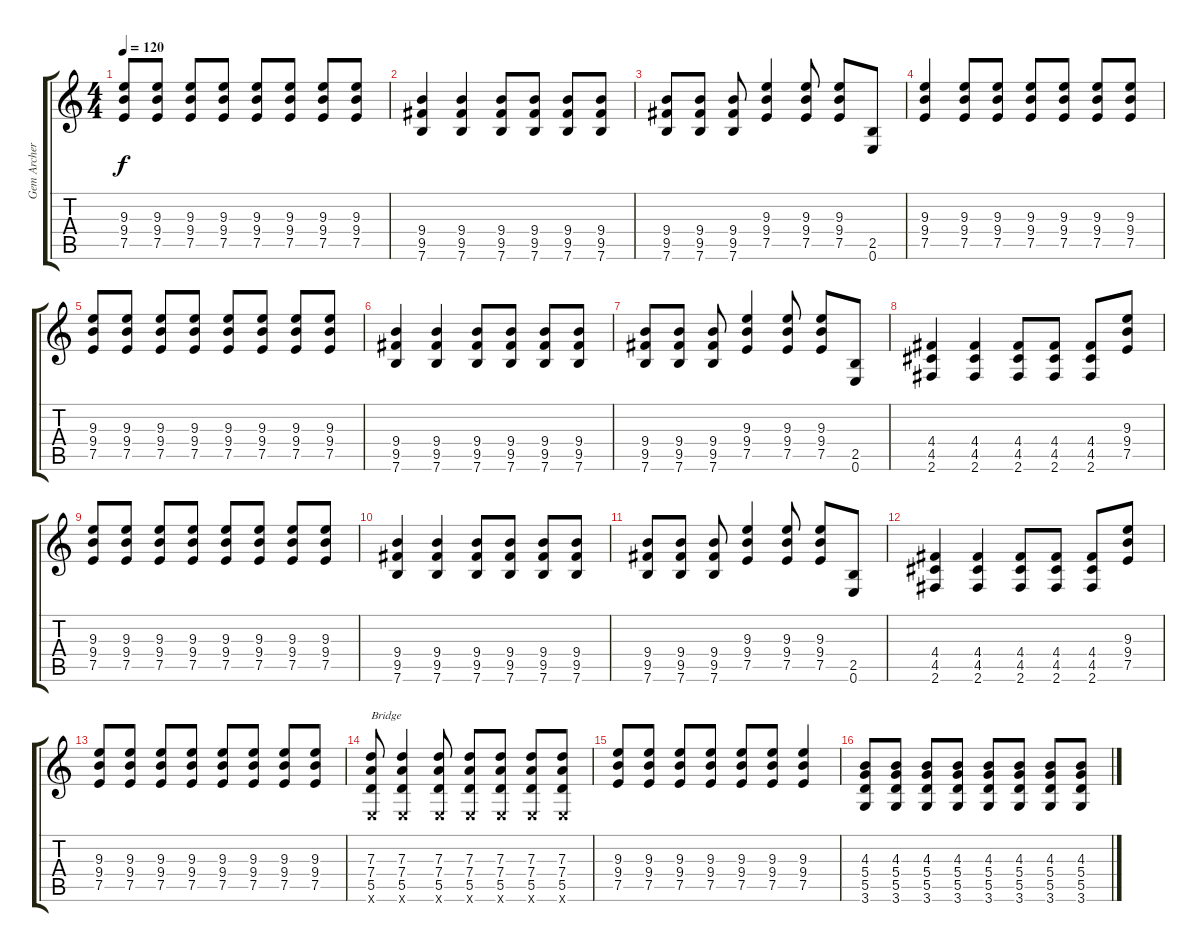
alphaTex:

\track ("Gem Archer - Rythm Guitar" "Gem Archer") {instrument distortionguitar}
\staff {score tabs}
\tuning (E4 B3 G3 D3 A2 E2) {hide}
\ts (4 4)
\tempo 120
\clef g2
\ks c
(9.3 9.4 7.5).8{dy f} (9.3 9.4 7.5).8 (9.3 9.4 7.5).8 (9.3 9.4 7.5).8 (9.3 9.4 7.5).8 (9.3 9.4 7.5).8 (9.3 9.4 7.5).8 (9.3 9.4 7.5).8 |
(9.4 9.5 7.6).4 (9.4 9.5 7.6).4 (9.4 9.5 7.6).8 (9.4 9.5 7.6).8 (9.4 9.5 7.6).8 (9.4 9.5 7.6).8 |
(9.4 9.5 7.6).8 (9.4 9.5 7.6).8 (9.4 9.5 7.6).8 (9.3 9.4 7.5).4 (9.3 9.4 7.5).8 (9.3 9.4 7.5).8 (2.5 0.6).8 |
(9.3 9.4 7.5).4 (9.3 9.4 7.5).8 (9.3 9.4 7.5).8 (9.3 9.4 7.5).8 (9.3 9.4 7.5).8 (9.3 9.4 7.5).8 (9.3 9.4 7.5).8 |
(9.3 9.4 7.5).8 (9.3 9.4 7.5).8 (9.3 9.4 7.5).8 (9.3 9.4 7.5).8 (9.3 9.4 7.5).8 (9.3 9.4 7.5).8 (9.3 9.4 7.5).8 (9.3 9.4 7.5).8 |
(9.4 9.5 7.6).4 (9.4 9.5 7.6).4 (9.4 9.5 7.6).8 (9.4 9.5 7.6).8 (9.4 9.5 7.6).8 (9.4 9.5 7.6).8 |
(9.4 9.5 7.6).8 (9.4 9.5 7.6).8 (9.4 9.5 7.6).8 (9.3 9.4 7.5).4 (9.3 9.4 7.5).8 (9.3 9.4 7.5).8 (2.5 0.6).8 |
(4.4 4.5 2.6).4 (4.4 4.5 2.6).4 (4.4 4.5 2.6).8 (4.4 4.5 2.6).8 (4.4 4.5 2.6).8 (9.3 9.4 7.5).8 |
(9.3 9.4 7.5).8 (9.3 9.4 7.5).8 (9.3 9.4 7.5).8 (9.3 9.4 7.5).8 (9.3 9.4 7.5).8 (9.3 9.4 7.5).8 (9.3 9.4 7.5).8 (9.3 9.4 7.5).8 |
(9.4 9.5 7.6).4 (9.4 9.5 7.6).4 (9.4 9.5 7.6).8 (9.4 9.5 7.6).8 (9.4 9.5 7.6).8 (9.4 9.5 7.6).8 |
(9.4 9.5 7.6).8 (9.4 9.5 7.6).8 (9.4 9.5 7.6).8 (9.3 9.4 7.5).4 (9.3 9.4 7.5).8 (9.3 9.4 7.5).8 (2.5 0.6).8 |
(4.4 4.5 2.6).4 (4.4 4.5 2.6).4 (4.4 4.5 2.6).8 (4.4 4.5 2.6).8 (4.4 4.5 2.6).8 (9.3 9.4 7.5).8 |
(9.3 9.4 7.5).8 (9.3 9.4 7.5).8 (9.3 9.4 7.5).8 (9.3 9.4 7.5).8 (9.3 9.4 7.5).8 (9.3 9.4 7.5).8 (9.3 9.4 7.5).8 (9.3 9.4 7.5).8 |
(7.3 7.4 5.5 0.6{x}).8{txt "Bridge"} (7.3 7.4 5.5 0.6{x}).4 (7.3 7.4 5.5 0.6{x}).8 (7.3 7.4 5.5 0.6{x}).8 (7.3 7.4 5.5 0.6{x}).8 (7.3 7.4 5.5 0.6{x}).8 (7.3 7.4 5.5 0.6{x}).8 |
(9.3 9.4 7.5).8 (9.3 9.4 7.5).8 (9.3 9.4 7.5).8 (9.3 9.4 7.5).8 (9.3 9.4 7.5).8 (9.3 9.4 7.5).8 (9.3 9.4 7.5).4 |
(4.3 5.4 5.5 3.6).8 (4.3 5.4 5.5 3.6).8 (4.3 5.4 5.5 3.6).8 (4.3 5.4 5.5 3.6).8 (4.3 5.4 5.5 3.6).8 (4.3 5.4 5.5 3.6).8 (4.3 5.4 5.5 3.6).8 (4.3 5.4 5.5 3.6).8
